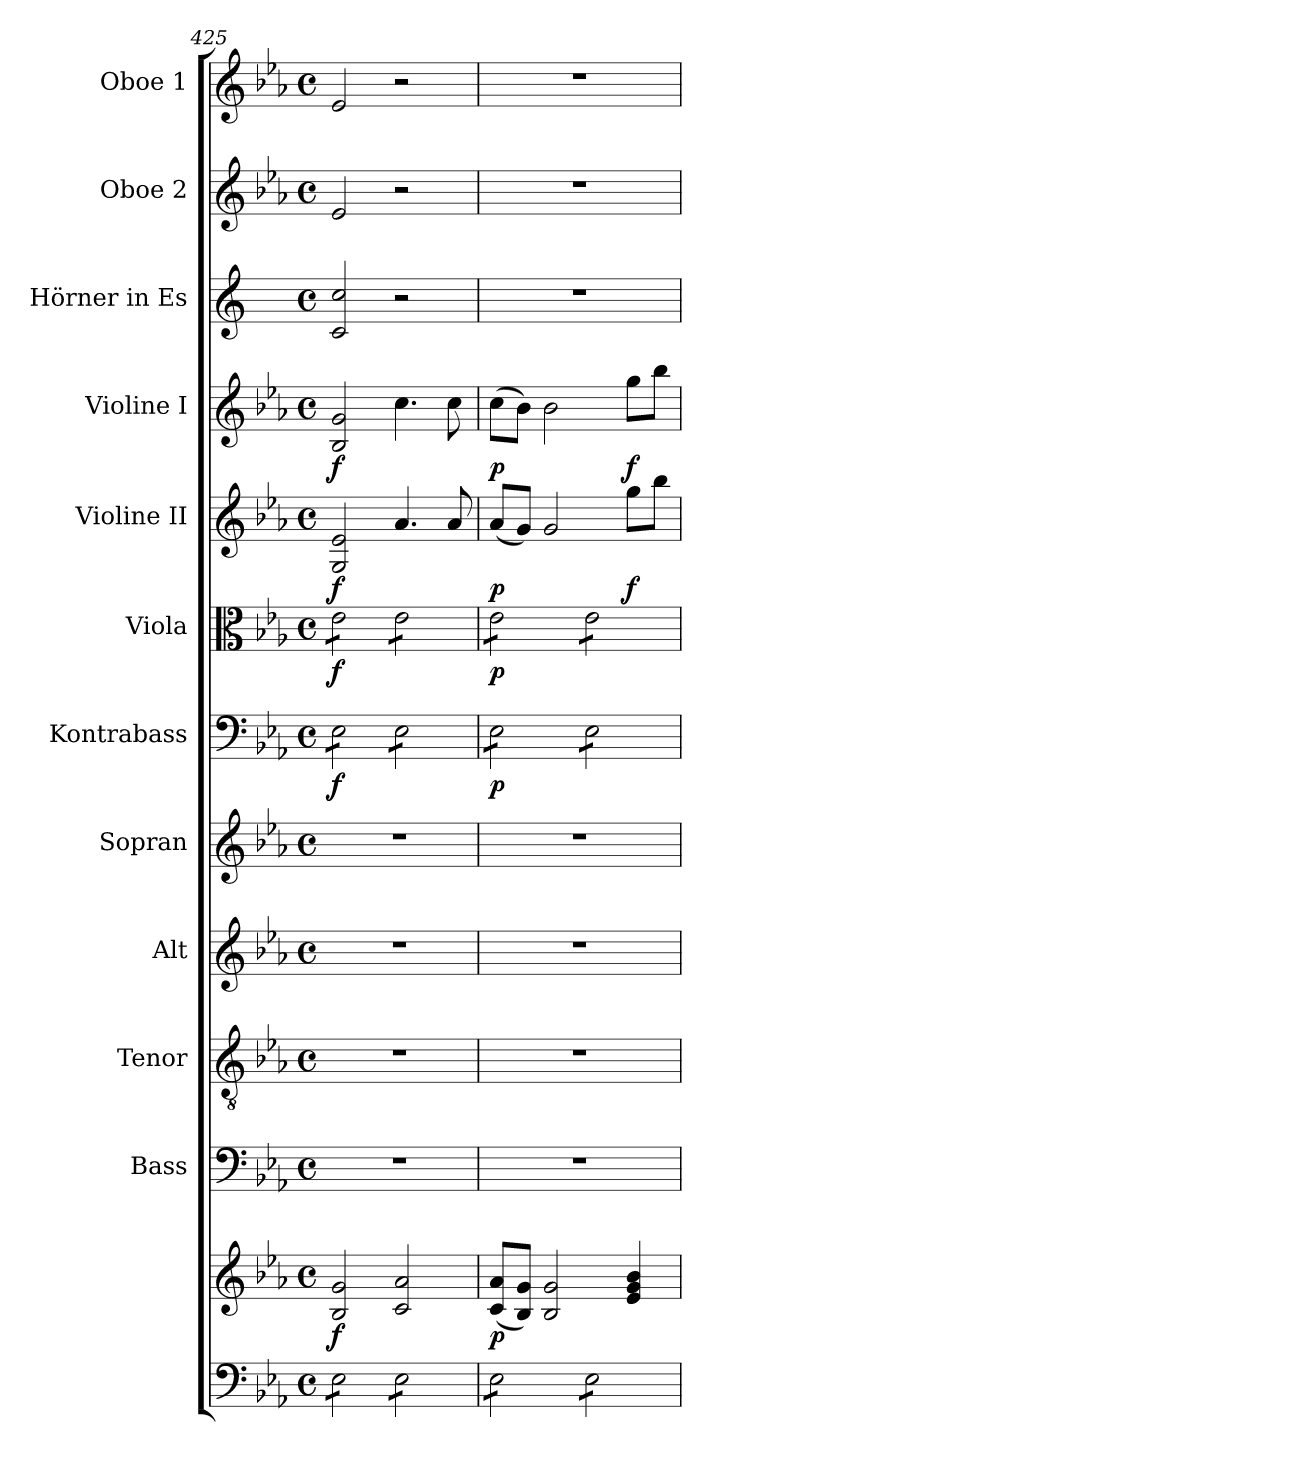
**kern	**kern	**dynam	**kern	**kern	**kern	**kern	**kern	**dynam	**kern	**dynam	**kern	**dynam	**kern	**dynam	**kern	**kern	**kern
*part12	*part12	*part12	*part11	*part10	*part9	*part8	*part7	*part7	*part6	*part6	*part5	*part5	*part4	*part4	*part3	*part2	*part1
*staff13	*staff12	*staff12/13	*staff11	*staff10	*staff9	*staff8	*staff7	*staff7	*staff6	*staff6	*staff5	*staff5	*staff4	*staff4	*staff3	*staff2	*staff1
*	*	*	*I"Bass	*I"Tenor	*I"Alt	*I"Sopran	*I"Kontrabass	*	*I"Viola	*	*I"Violine II	*	*I"Violine I	*	*I"Hörner in Es	*I"Oboe 2	*I"Oboe 1
*	*	*	*I'B.	*I'T.	*I'A.	*I'S.	*I'Kb.	*	*I'Vla.	*	*I'Vl. II	*	*I'Vl. I	*	*	*I'Ob. 2	*I'Ob. 1
!!LO:PB:g=z
*clefF4	*clefG2	*	*clefF4	*clefGv2	*clefG2	*clefG2	*clefF4	*	*clefC3	*	*clefG2	*	*clefG2	*	*clefG2	*clefG2	*clefG2
*	*	*	*	*	*	*	*ITrd7c12	*	*	*	*	*	*	*	*ITrd5c9	*	*
*k[b-e-a-]	*k[b-e-a-]	*	*k[b-e-a-]	*k[b-e-a-]	*k[b-e-a-]	*k[b-e-a-]	*k[b-e-a-]	*	*k[b-e-a-]	*	*k[b-e-a-]	*	*k[b-e-a-]	*	*k[b-e-a-]	*k[b-e-a-]	*k[b-e-a-]
*E-:	*E-:	*	*E-:	*E-:	*E-:	*E-:	*E-:	*	*E-:	*	*E-:	*	*E-:	*	*E-:	*E-:	*E-:
*M4/4	*M4/4	*	*M4/4	*M4/4	*M4/4	*M4/4	*M4/4	*	*M4/4	*	*M4/4	*	*M4/4	*	*M4/4	*M4/4	*M4/4
*met(c)	*met(c)	*	*met(c)	*met(c)	*met(c)	*met(c)	*met(c)	*	*met(c)	*	*met(c)	*	*met(c)	*	*met(c)	*met(c)	*met(c)
=425	=425	=425	=425	=425	=425	=425	=425	=425	=425	=425	=425	=425	=425	=425	=425	=425	=425
!	!	!LO:DY:b	!	!	!	!	!	!LO:DY:b	!	!LO:DY:b	!	!LO:DY:b	!	!LO:DY:b	!	!	!
*tremolo	*	*	*	*	*	*	*	*	*	*	*	*	*	*	*	*	*
*	*	*	*	*	*	*	*tremolo	*	*	*	*	*	*	*	*	*	*
*	*	*	*	*	*	*	*	*	*tremolo	*	*	*	*	*	*	*	*
8E-\L	2B-/ 2g/	f	1r	1r	1r	1r	8EE-\L	f	8e-\L	f	2G/ 2e-/	f	2B-/ 2g/	f	2E-/ 2e-/	2e-/	2e-/
8E-\	.	.	.	.	.	.	8EE-\	.	8e-\	.	.	.	.	.	.	.	.
8E-\	.	.	.	.	.	.	8EE-\	.	8e-\	.	.	.	.	.	.	.	.
8E-\J	.	.	.	.	.	.	8EE-\J	.	8e-\J	.	.	.	.	.	.	.	.
8E-\L	2c/ 2a-/	.	.	.	.	.	8EE-\L	.	8e-\L	.	4.a-/	.	4.cc\	.	2r	2r	2r
8E-\	.	.	.	.	.	.	8EE-\	.	8e-\	.	.	.	.	.	.	.	.
8E-\	.	.	.	.	.	.	8EE-\	.	8e-\	.	.	.	.	.	.	.	.
8E-\J	.	.	.	.	.	.	8EE-\J	.	8e-\J	.	8a-/	.	8cc\	.	.	.	.
=426	=426	=426	=426	=426	=426	=426	=426	=426	=426	=426	=426	=426	=426	=426	=426	=426	=426
!	!	!LO:DY:b	!	!	!	!	!	!LO:DY:b	!	!LO:DY:b	!	!LO:DY:b	!	!LO:DY:b	!	!	!
8E-\L	(<8c/ 8a-/L	p	1r	1r	1r	1r	8EE-\L	p	8e-\L	p	(<8a-/L	p	(>8cc\L	p	1r	1r	1r
8E-\	8B-/ 8g/J)	.	.	.	.	.	8EE-\	.	8e-\	.	8g/J)	.	8b-\J)	.	.	.	.
8E-\	2B-/ 2g/	.	.	.	.	.	8EE-\	.	8e-\	.	2g/	.	2b-\	.	.	.	.
8E-\J	.	.	.	.	.	.	8EE-\J	.	8e-\J	.	.	.	.	.	.	.	.
8E-\L	.	.	.	.	.	.	8EE-\L	.	8e-\L	.	.	.	.	.	.	.	.
8E-\	.	.	.	.	.	.	8EE-\	.	8e-\	.	.	.	.	.	.	.	.
!	!	!	!	!	!	!	!	!	!	!	!	!LO:DY:b	!	!LO:DY:b	!	!	!
8E-\	4e-/ 4g/ 4b-/	.	.	.	.	.	8EE-\	.	8e-\	.	8gg\L	f	8gg\L	f	.	.	.
8E-\J	.	.	.	.	.	.	8EE-\J	.	8e-\J	.	8bb-\J	.	8bb-\J	.	.	.	.
*	*	*	*	*	*	*	*	*	*Xtremolo	*	*	*	*	*	*	*	*
*	*	*	*	*	*	*	*Xtremolo	*	*	*	*	*	*	*	*	*	*
*Xtremolo	*	*	*	*	*	*	*	*	*	*	*	*	*	*	*	*	*
=	=	=	=	=	=	=	=	=	=	=	=	=	=	=	=	=	=
*-	*-	*-	*-	*-	*-	*-	*-	*-	*-	*-	*-	*-	*-	*-	*-	*-	*-
